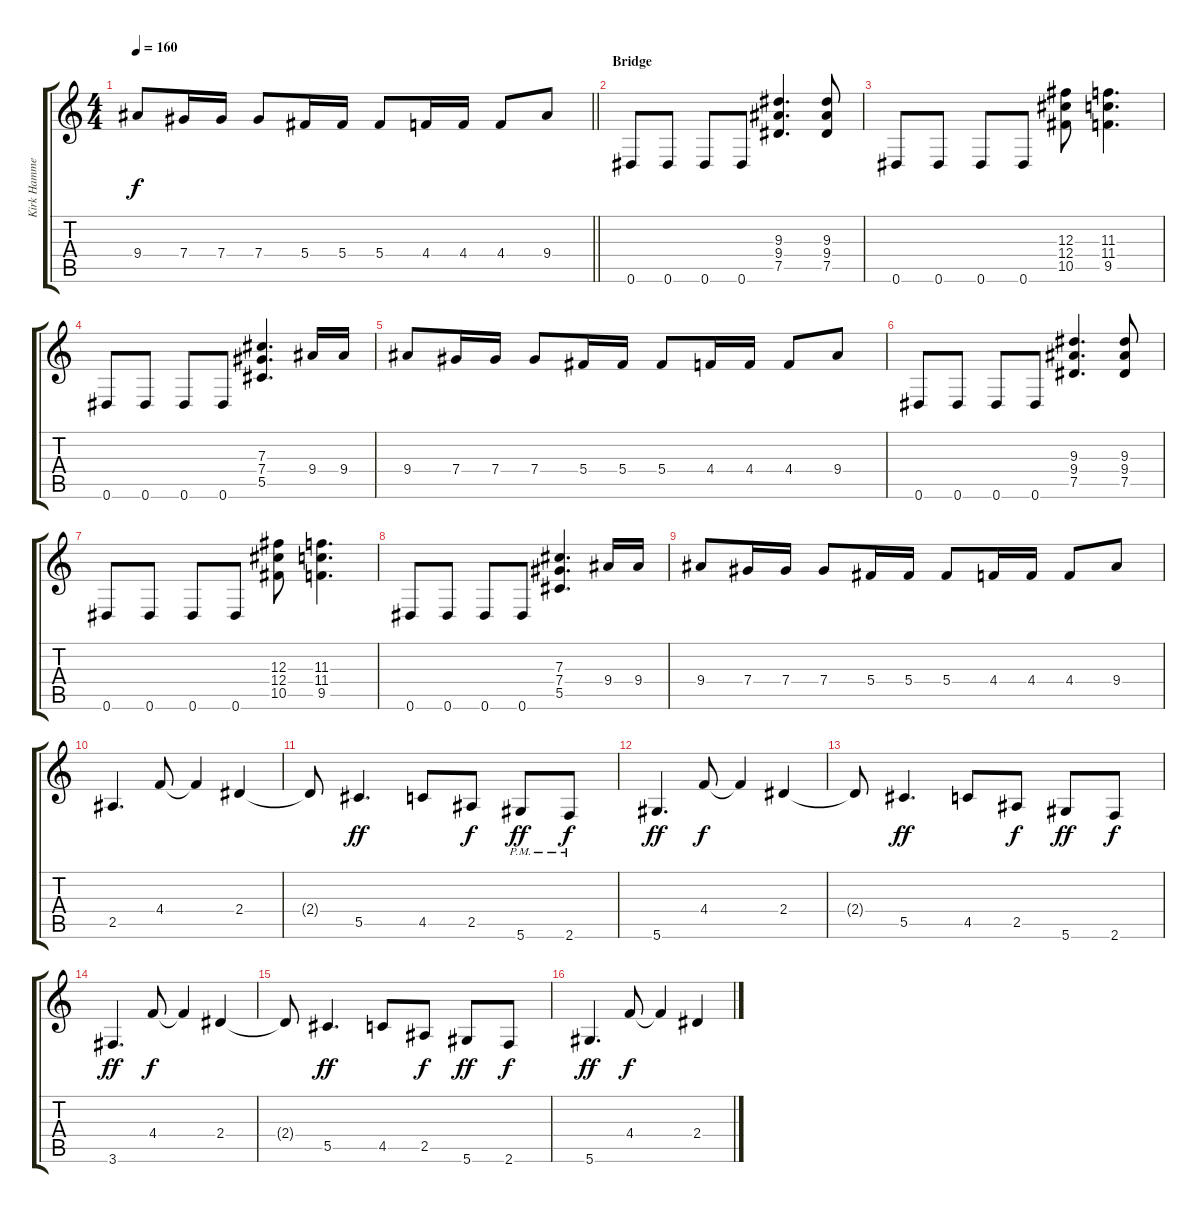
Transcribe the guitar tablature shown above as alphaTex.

\track ("Kirk Hammett" "Kirk Hamme") {instrument overdrivenguitar}
\staff {score tabs}
\tuning (Eb4 Bb3 Gb3 Db3 Ab2 Eb2) {hide}
\ts (4 4)
\tempo 160
\clef g2
\barLineRight lightlight
\ks c
9.4.8{dy f} 7.4.16 7.4.16 7.4.8 5.4.16 5.4.16 5.4.8 4.4.16 4.4.16 4.4.8 9.4.8 |
\section ("" "Bridge")
0.6.8 0.6.8 0.6.8 0.6.8 (9.3 9.4 7.5).4{d} (9.3 9.4 7.5).8 |
0.6.8 0.6.8 0.6.8 0.6.8 (12.3 12.4 10.5).8 (11.3 11.4 9.5).4{d} |
0.6.8 0.6.8 0.6.8 0.6.8 (7.3 7.4 5.5).4{d} 9.4.16 9.4.16 |
9.4.8 7.4.16 7.4.16 7.4.8 5.4.16 5.4.16 5.4.8 4.4.16 4.4.16 4.4.8 9.4.8 |
0.6.8 0.6.8 0.6.8 0.6.8 (9.3 9.4 7.5).4{d} (9.3 9.4 7.5).8 |
0.6.8 0.6.8 0.6.8 0.6.8 (12.3 12.4 10.5).8 (11.3 11.4 9.5).4{d} |
0.6.8 0.6.8 0.6.8 0.6.8 (7.3 7.4 5.5).4{d} 9.4.16 9.4.16 |
9.4.8 7.4.16 7.4.16 7.4.8 5.4.16 5.4.16 5.4.8 4.4.16 4.4.16 4.4.8 9.4.8 |
2.5.4{d} 4.4.8 4.4{t}.4 2.4.4 |
2.4{t}.8 5.5.4{d dy ff} 4.5.8 2.5.8{dy f} 5.6{pm}.8{dy ff} 2.6{pm}.8{dy f} |
5.6.4{d dy ff} 4.4.8{dy f} 4.4{t}.4 2.4.4 |
2.4{t}.8 5.5.4{d dy ff} 4.5.8 2.5.8{dy f} 5.6.8{dy ff} 2.6.8{dy f} |
3.6.4{d dy ff} 4.4.8{dy f} 4.4{t}.4 2.4.4 |
2.4{t}.8 5.5.4{d dy ff} 4.5.8 2.5.8{dy f} 5.6.8{dy ff} 2.6.8{dy f} |
5.6.4{d dy ff} 4.4.8{dy f} 4.4{t}.4 2.4.4
